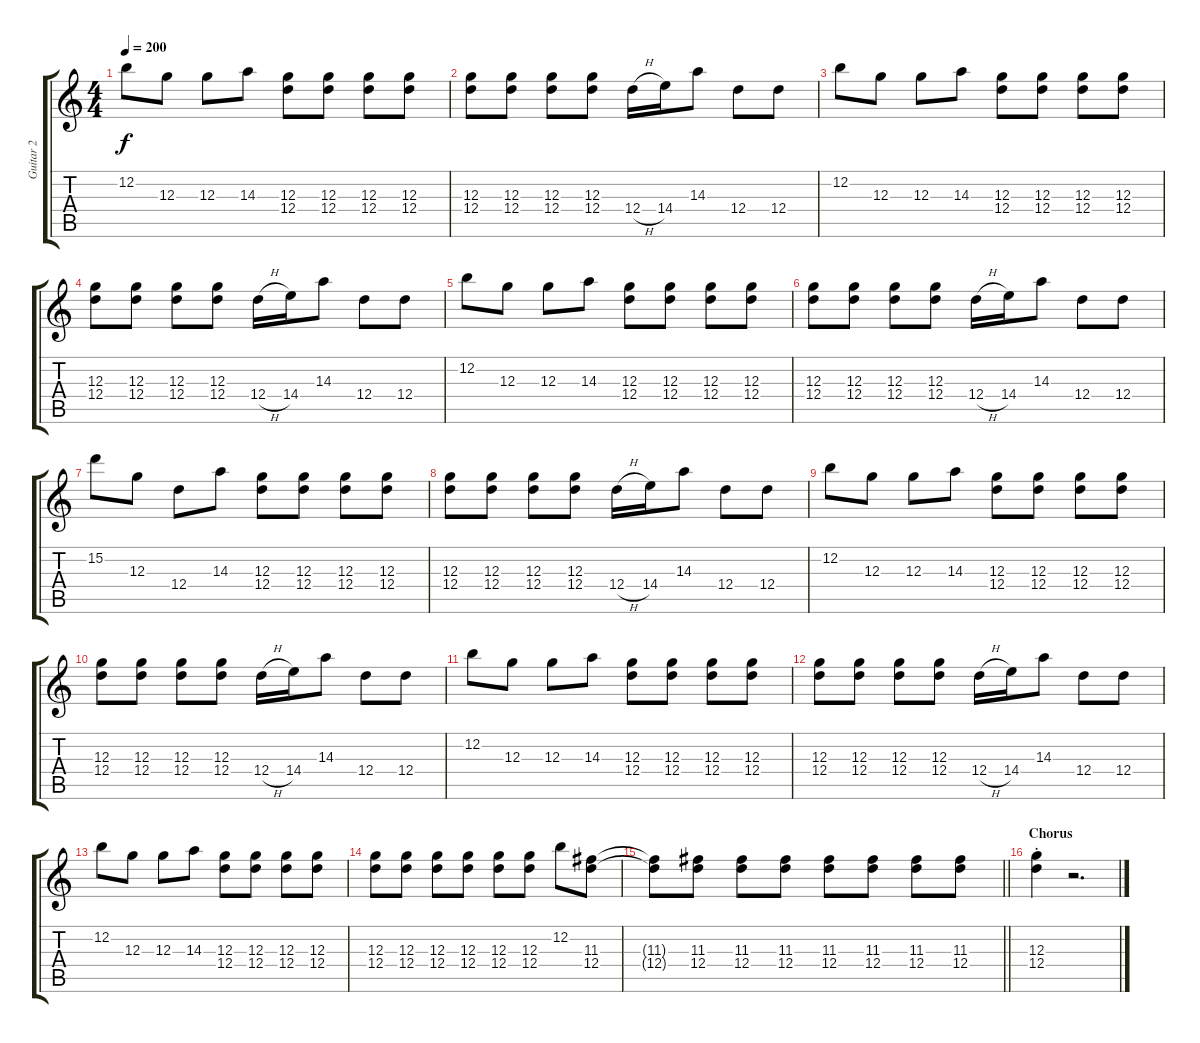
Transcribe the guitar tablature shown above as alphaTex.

\track ("Guitar 2" "Guitar 2") {instrument overdrivenguitar}
\staff {score tabs}
\tuning (E4 B3 G3 D3 A2 E2) {hide}
\ts (4 4)
\tempo 200
\clef g2
\ks c
12.2.8{dy f} 12.3.8 12.3.8 14.3.8 (12.3 12.4).8 (12.3 12.4).8 (12.3 12.4).8 (12.3 12.4).8 |
(12.3 12.4).8 (12.3 12.4).8 (12.3 12.4).8 (12.3 12.4).8 12.4{h}.16 14.4.16 14.3.8 12.4.8 12.4.8 |
12.2.8 12.3.8 12.3.8 14.3.8 (12.3 12.4).8 (12.3 12.4).8 (12.3 12.4).8 (12.3 12.4).8 |
(12.3 12.4).8 (12.3 12.4).8 (12.3 12.4).8 (12.3 12.4).8 12.4{h}.16 14.4.16 14.3.8 12.4.8 12.4.8 |
12.2.8 12.3.8 12.3.8 14.3.8 (12.3 12.4).8 (12.3 12.4).8 (12.3 12.4).8 (12.3 12.4).8 |
(12.3 12.4).8 (12.3 12.4).8 (12.3 12.4).8 (12.3 12.4).8 12.4{h}.16 14.4.16 14.3.8 12.4.8 12.4.8 |
15.2.8 12.3.8 12.4.8 14.3.8 (12.3 12.4).8 (12.3 12.4).8 (12.3 12.4).8 (12.3 12.4).8 |
(12.3 12.4).8 (12.3 12.4).8 (12.3 12.4).8 (12.3 12.4).8 12.4{h}.16 14.4.16 14.3.8 12.4.8 12.4.8 |
12.2.8 12.3.8 12.3.8 14.3.8 (12.3 12.4).8 (12.3 12.4).8 (12.3 12.4).8 (12.3 12.4).8 |
(12.3 12.4).8 (12.3 12.4).8 (12.3 12.4).8 (12.3 12.4).8 12.4{h}.16 14.4.16 14.3.8 12.4.8 12.4.8 |
12.2.8 12.3.8 12.3.8 14.3.8 (12.3 12.4).8 (12.3 12.4).8 (12.3 12.4).8 (12.3 12.4).8 |
(12.3 12.4).8 (12.3 12.4).8 (12.3 12.4).8 (12.3 12.4).8 12.4{h}.16 14.4.16 14.3.8 12.4.8 12.4.8 |
12.2.8 12.3.8 12.3.8 14.3.8 (12.3 12.4).8 (12.3 12.4).8 (12.3 12.4).8 (12.3 12.4).8 |
(12.3 12.4).8 (12.3 12.4).8 (12.3 12.4).8 (12.3 12.4).8 (12.3 12.4).8 (12.3 12.4).8 12.2.8 (11.3 12.4).8 |
\barLineRight lightlight
(11.3{t} 12.4{t}).8 (11.3 12.4).8 (11.3 12.4).8 (11.3 12.4).8 (11.3 12.4).8 (11.3 12.4).8 (11.3 12.4).8 (11.3 12.4).8 |
\section ("" "Chorus")
(12.3{st} 12.4{st}).4 r.2{d}
